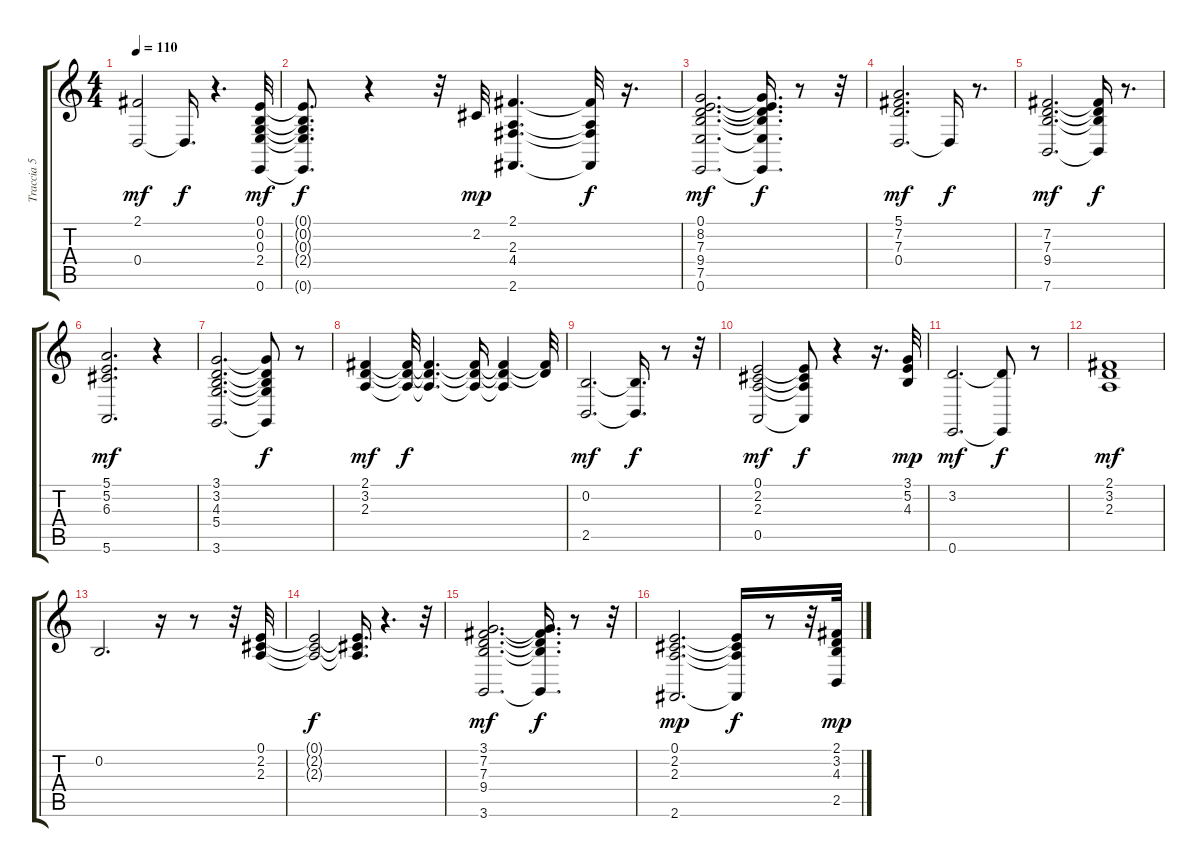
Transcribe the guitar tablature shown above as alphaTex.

\track ("Traccia 5" "Traccia 5") {instrument pad2warm}
\staff {score tabs}
\tuning (E4 B3 G3 D3 A2 E2) {hide}
\ts (4 4)
\tempo 110
\clef g2
\ks c
(2.1 0.4).2{dy mf} 0.4{t}.16{d dy f} r.4{d} (0.1 0.2 0.3 2.4 0.6).32{dy mf} |
(0.1{t} 0.2{t} 0.3{t} 2.4{t} 0.6{t}).8{d dy f} r.4 r.32 2.2.32{dy mp} (2.1 2.3 4.4 2.6).4{d} (2.1{t} 2.3{t} 4.4{t} 2.6{t}).32{dy f} r.16{d} |
(0.1 8.2 7.3 9.4 7.5 0.6).2{d dy mf} (0.1{t} 8.2{t} 7.3{t} 9.4{t} 7.5{t} 0.6{t}).16{d dy f} r.8 r.32 |
(5.1 7.2 7.3 0.4).2{d dy mf} 0.4{t}.16{dy f} r.8{d} |
(7.2 7.3 9.4 7.6).2{d dy mf} (7.2{t} 7.3{t} 9.4{t} 7.6{t}).16{dy f} r.8{d} |
(5.1 5.2 6.3 5.6).2{d dy mf} r.4 |
(3.1 3.2 4.3 5.4 3.6).2{d} (3.1{t} 3.2{t} 4.3{t} 5.4{t} 3.6{t}).8{dy f} r.8 |
(2.1 3.2 2.3).4{dy mf} (2.1{t} 3.2{t} 2.3{t}).32{dy f} (2.1{t} 3.2{t} 2.3{t}).4{d} (2.1{t} 3.2{t} 2.3{t}).16 (2.1{t} 3.2{t} 2.3{t}).4 (2.1{t} 3.2{t}).32 |
(0.2 2.5).2{d dy mf} (0.2{t} 2.5{t}).16{d dy f} r.8 r.32 |
(0.1 2.2 2.3 0.5).2{dy mf} (0.1{t} 2.2{t} 2.3{t} 0.5{t}).8{dy f} r.4 r.16{d} (3.1 5.2 4.3).32{dy mp} |
(3.2 0.6).2{d dy mf} (3.2{t} 0.6{t}).8{dy f} r.8 |
(2.1 3.2 2.3).1{dy mf} |
0.2.2{d} r.16 r.8 r.32 (0.1 2.2 2.3).32 |
(0.1{t} 2.2{t} 2.3{t}).2{dy f} (0.1{t} 2.2{t} 2.3{t}).16{d} r.4{d} r.32 |
(3.1 7.2 7.3 9.4 3.6).2{d dy mf} (3.1{t} 7.2{t} 7.3{t} 9.4{t} 3.6{t}).16{d dy f} r.8 r.32 |
(0.1 2.2 2.3 2.6).2{d dy mp} (0.1{t} 2.2{t} 2.3{t} 2.6{t}).16{dy f} r.8 r.32 (2.1 3.2 4.3 2.5).32{dy mp}
